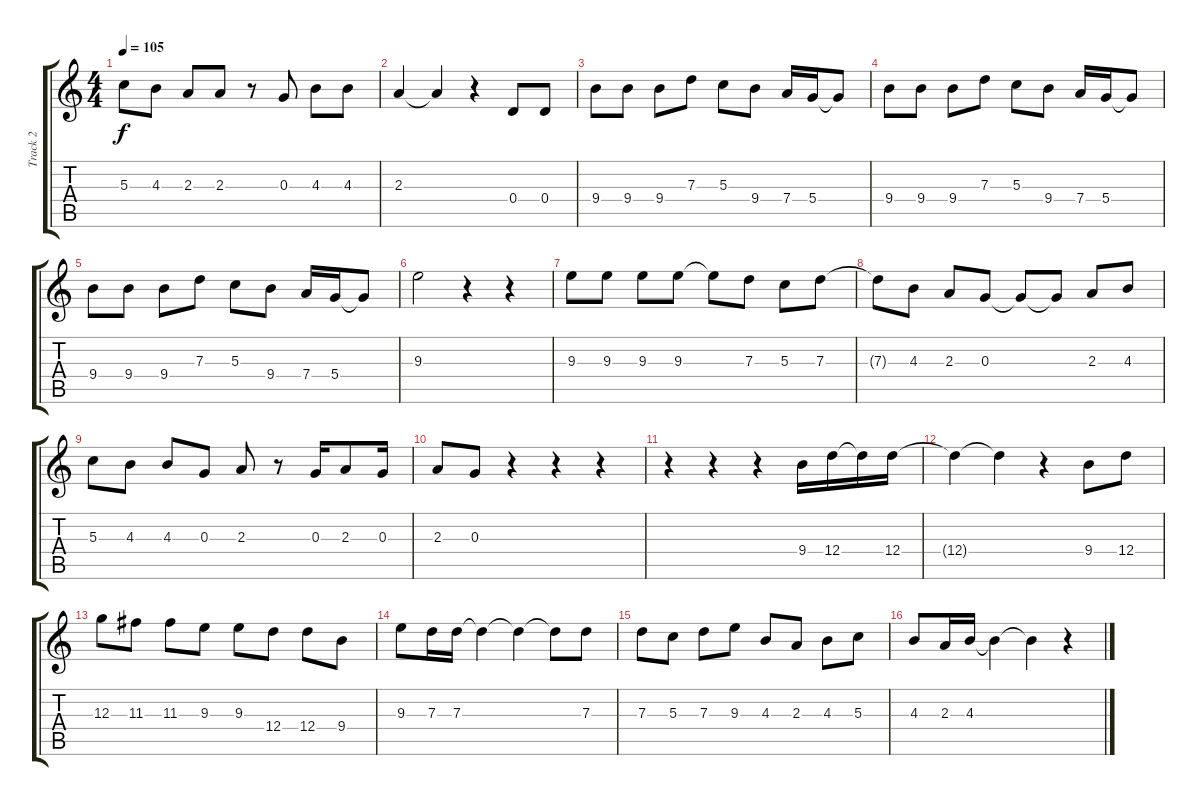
\track ("Track 2" "Track 2") {instrument harmonica}
\staff {score tabs}
\tuning (E5 B4 G4 D4 A3 E3) {hide}
\ts (4 4)
\tempo 105
\clef g2
\ks c
5.3.8{dy f} 4.3.8 2.3.8 2.3.8 r.8 0.3.8 4.3.8 4.3.8 |
2.3.4 2.3{t}.4 r.4 0.4.8 0.4.8 |
9.4.8 9.4.8 9.4.8 7.3.8 5.3.8 9.4.8 7.4.16 5.4.16 5.4{t}.8 |
9.4.8 9.4.8 9.4.8 7.3.8 5.3.8 9.4.8 7.4.16 5.4.16 5.4{t}.8 |
9.4.8 9.4.8 9.4.8 7.3.8 5.3.8 9.4.8 7.4.16 5.4.16 5.4{t}.8 |
9.3.2 r.4 r.4 |
9.3.8 9.3.8 9.3.8 9.3.8 9.3{t}.8 7.3.8 5.3.8 7.3.8 |
7.3{t}.8 4.3.8 2.3.8 0.3.8 0.3{t}.8 0.3{t}.8 2.3.8 4.3.8 |
5.3.8 4.3.8 4.3.8 0.3.8 2.3.8 r.8 0.3.16 2.3.8 0.3.16 |
2.3.8 0.3.8 r.4 r.4 r.4 |
r.4 r.4 r.4 9.4.16 12.4.16 12.4{t}.16 12.4.16 |
12.4{t}.4 12.4{t}.4 r.4 9.4.8 12.4.8 |
12.3.8 11.3.8 11.3.8 9.3.8 9.3.8 12.4.8 12.4.8 9.4.8 |
9.3.8 7.3.16 7.3.16 7.3{t}.4 7.3{t}.4 7.3{t}.8 7.3.8 |
7.3.8 5.3.8 7.3.8 9.3.8 4.3.8 2.3.8 4.3.8 5.3.8 |
4.3.8 2.3.16 4.3.16 4.3{t}.4 4.3{t}.4 r.4
